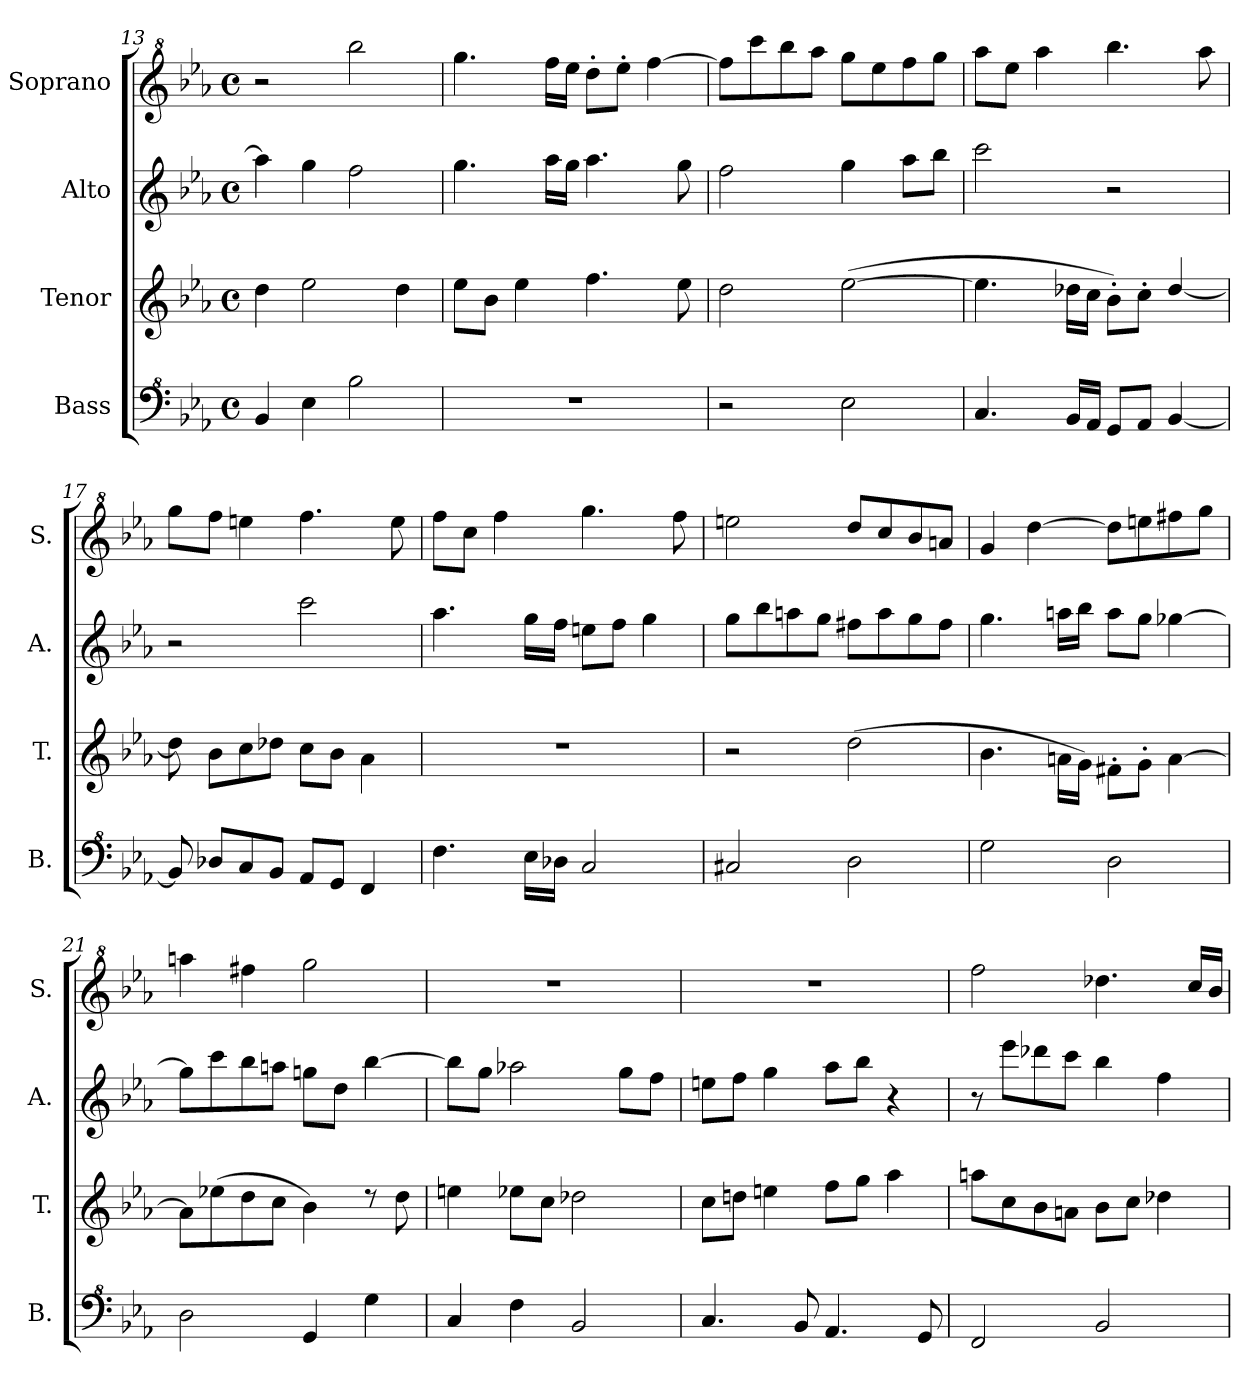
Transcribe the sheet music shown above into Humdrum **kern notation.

**kern	**kern	**kern	**kern
*part4	*part3	*part2	*part1
*staff4	*staff3	*staff2	*staff1
*I"Bass	*I"Tenor	*I"Alto	*I"Soprano
*I'B.	*I'T.	*I'A.	*I'S.
!!LO:LB:g=z
*clefF^4	*clefG2	*clefG2	*clefG^2
*k[b-e-a-]	*k[b-e-a-]	*k[b-e-a-]	*k[b-e-a-]
*c:	*c:	*c:	*c:
*M4/4	*M4/4	*M4/4	*M4/4
*met(c)	*met(c)	*met(c)	*met(c)
=13	=13	=13	=13
4B-/	4dd\	4aa-\]	2r
4e-\	2ee-\	4gg\	.
2b-\	.	2ff\	2bbb-\
.	4dd\	.	.
=14	=14	=14	=14
1r	8ee-\L	4.gg\	4.ggg\
.	8b-\J	.	.
.	4ee-\	.	.
.	.	16aa-\LL	16fff\LL
.	.	16gg\JJ	16eee-\JJ
.	4.ff\	4.aa-\	8ddd'\L
.	.	.	8eee-'\J
.	.	.	[4fff\
.	8ee-\	8gg\	.
=15	=15	=15	=15
2r	2dd\	2ff\	8fff\L]
.	.	.	8cccc\
.	.	.	8bbb-\
.	.	.	8aaa-\J
2e-\	(>[2ee-\	4gg\	8ggg\L
.	.	.	8eee-\
.	.	8aa-\L	8fff\
.	.	8bb-\J	8ggg\J
=16	=16	=16	=16
4.c/	4.ee-\]	2ccc\	8aaa-\L
.	.	.	8eee-\J
.	.	.	4aaa-\
16B-/LL	16dd-X\LL	.	.
16A-/JJ	16cc\JJ	.	.
8G/L	8b-'\L)	2r	4.bbb-\
8A-/J	8cc'\J	.	.
[4B-/	[4dd-/	.	.
.	.	.	8aaa-\
=17	=17	=17	=17
8B-/]	8dd-\]	2r	8ggg\L
8d-X/L	8b-\L	.	8fff\J
8c/	8cc\	.	4eeen\
8B-/J	8dd-X\J	.	.
8A-/L	8cc\L	2ccc\	4.fff\
8G/J	8b-\J	.	.
4F/	4a-\	.	.
.	.	.	8eee\
=18	=18	=18	=18
4.f\	1r	4.aa-\	8fff\L
.	.	.	8ccc\J
.	.	.	4fff\
16e-\LL	.	16gg\LL	.
16d-X\JJ	.	16ff\JJ	.
2c/	.	8een\L	4.ggg\
.	.	8ff\J	.
.	.	4gg\	.
.	.	.	8fff\
!!LO:LB:g=z
=19	=19	=19	=19
2c#X/	2r	8gg\L	2eeen\
.	.	8bb-\	.
.	.	8aan\	.
.	.	8gg\J	.
2d\	(>2dd\	8ff#X\L	8ddd/L
.	.	8aa\	8ccc/
.	.	8gg\	8bb-/
.	.	8ff#\J	8aan/J
=20	=20	=20	=20
2g\	4.b-\	4.gg\	4gg/
.	.	.	[4ddd\
.	16an\LL	16aan\LL	.
.	16g\JJ)	16bb-\JJ	.
2d\	8f#X'\L	8aa\L	8ddd\L]
.	8g'\J	8gg\J	8eeen\
.	[4a\	[4gg-X\	8fff#X\
.	.	.	8ggg\J
=21	=21	=21	=21
2d\	8a\L]	8gg-\L]	4aaan\
.	(>8ee-X\	8ccc\	.
.	8dd\	8bb-\	4fff#X\
.	8cc\J	8aan\J	.
4G/	4b-\)	8ggn\L	2ggg\
.	.	8dd\J	.
4g\	8rdd	[4bb-\	.
.	8dd\	.	.
=22	=22	=22	=22
4c/	4een\	8bb-\L]	1r
.	.	8gg\J	.
4f\	8ee-X\L	2aa-X\	.
.	8cc\J	.	.
2B-/	2dd-X\	.	.
.	.	8gg\L	.
.	.	8ff\J	.
=23	=23	=23	=23
4.c/	8cc\L	8een\L	1r
.	8ddn\J	8ff\J	.
.	4een\	4gg\	.
8B-/	.	.	.
4.A-/	8ff\L	8aa-\L	.
.	8gg\J	8bb-\J	.
.	4aa-\	4r	.
8G/	.	.	.
!!LO:PB:g=z
=24	=24	=24	=24
2F/	8aan\L	8r	2fff\
.	8cc\	8eee-\L	.
.	8b-\	8ddd-X\	.
.	8an\J	8ccc\J	.
2B-/	8b-\L	4bb-\	4.ddd-X\
.	8cc\J	.	.
.	4dd-X\	4ff\	.
.	.	.	16ccc/LL
.	.	.	16bb-/JJ
=	=	=	=
*-	*-	*-	*-
